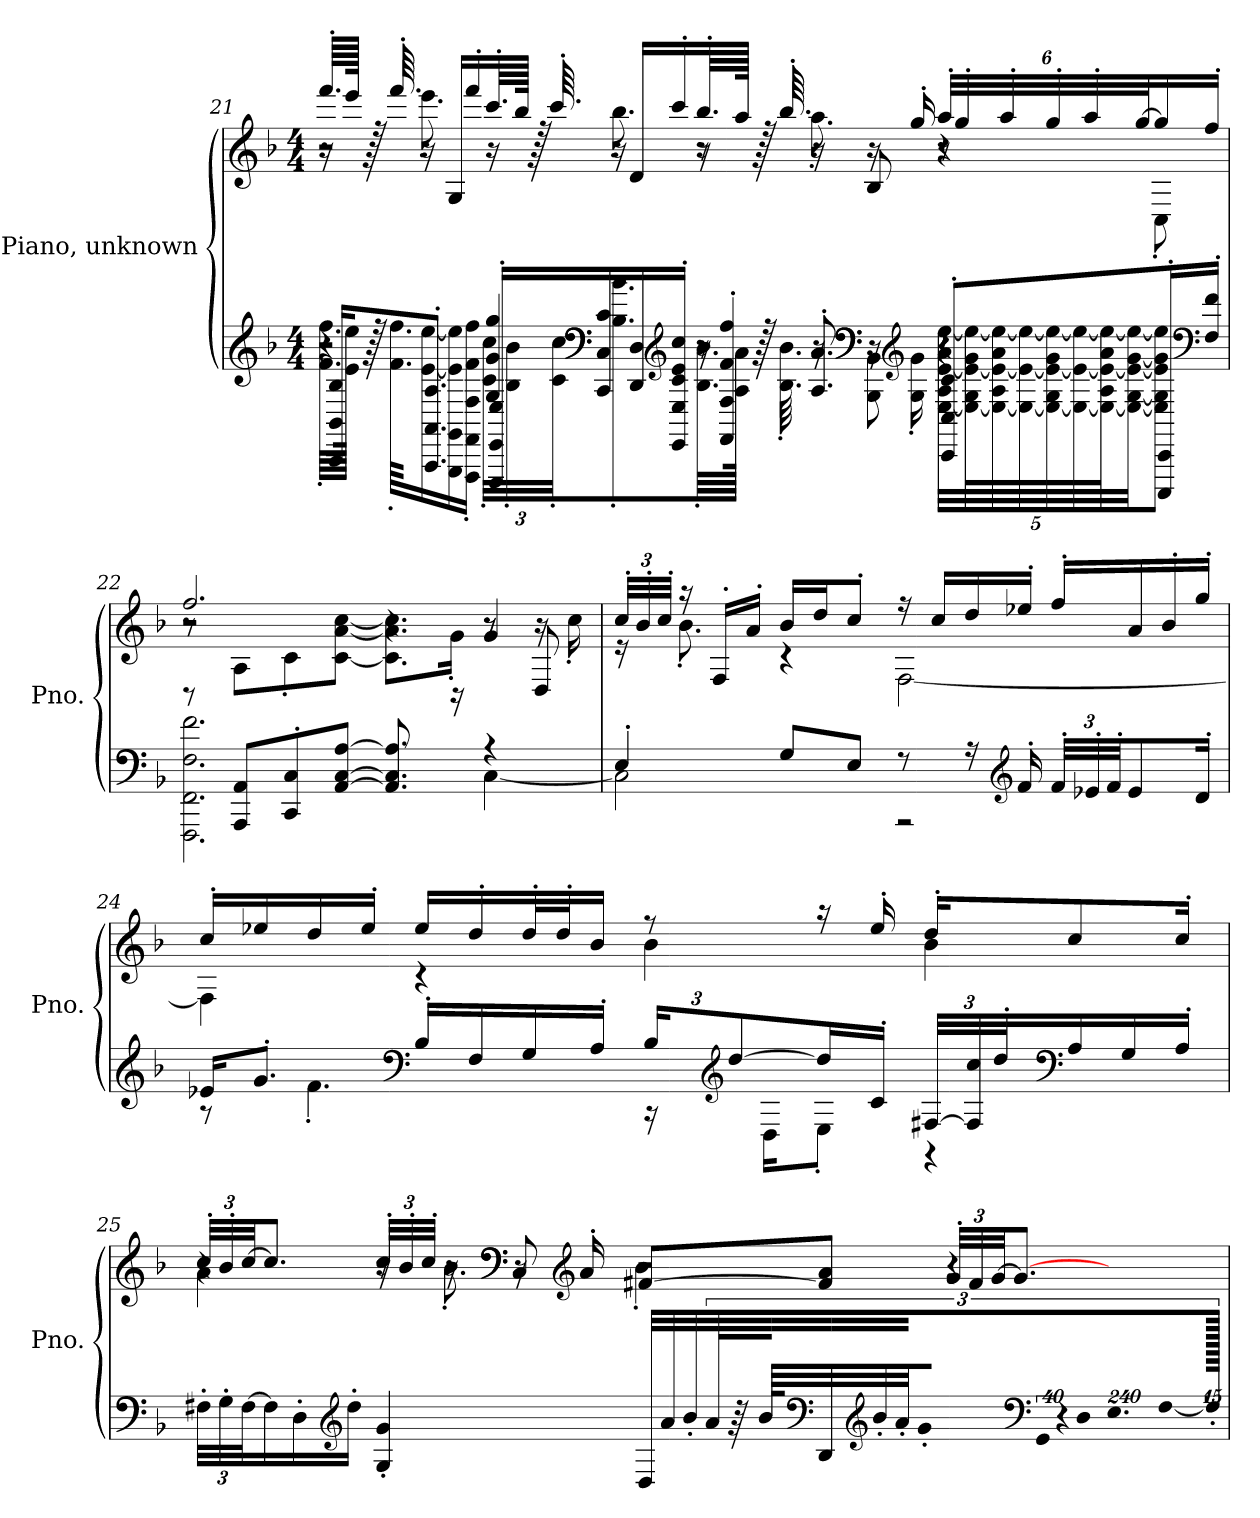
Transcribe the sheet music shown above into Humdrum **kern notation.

**kern	**kern
*part1	*part1
*staff2	*staff1
*I"Piano, unknown	*
*I'Pno.	*
!!LO:PB:g=z
*clefG2	*clefG2
*k[b-]	*k[b-]
*M4/4	*M4/4
=21	=21
*^	*^
*	*^	*	*^
*	*	*^	*	*	*
4r	64.f\' 64.ff\'LLLL	16BBB-/ 16BB-/ 16B-/KL	2r	64.fff'/LLLL	16r	2r
.	128e\ 128ee\JJJJk	.	.	128eee/JJJJk	.	.
.	128r	.	.	128r	.	.
.	64.f\' 64.ff\'KKLL	.	.	64.fff'/	.	.
.	[16e\ [16ee\	8.AAA/' 8.AA/' 8.A/'J	.	16r	8.eee'\	.
.	16GGG\ 16GG\ 16e\] 16ee\]	.	.	16G/LL	.	.
.	16FFF\' 16FF\' 16F\' 16f\' 16ff\'JJ	.	.	16fff'/	.	.
*	*Xbrackettup	*	*	*	*	*
4G/ 4g/ 4gg/	48c\' 48cc\'LLL	16EEE/' 16EE/' 16E/'LL	.	64.ccc'/LL	16r	.
.	48B-\' 48b-\'	.	.	.	.	.
.	.	.	.	128bb-/JJJJk	.	.
.	.	.	.	128r	.	.
.	.	.	.	64.ccc'/	.	.
.	48c\' 48cc\'JJ	.	.	.	.	.
*clefF4	*	*	*	*	*	*
.	8.B-\' 8.b-\'	16CC/ 16C/ 16c/	.	16r	8.bb-'\	.
.	.	16DD/ 16D/	.	16d/LL	.	.
*clefG2	*	*	*	*	*	*
.	.	16EE/' 16E/' 16c/' 16e/' 16cc/'JJ	.	16ccc'/	.	.
16r	64.B-\' 64.b-\'LLL	4FF/' 4F/' 4f/' 4ff/'	8r	64.bb-'/LL	16r	8r
.	128A\ 128a\JJJJk	.	.	128aa/JJJJk	.	.
.	128r	.	.	128r	.	.
.	64.B-\' 64.b-\'	.	.	64.bb-'/	.	.
8.A/' 8.a/'	16r	.	.	16r	8.aa'\	.
*clefF4	*	*	*	*	*	*
.	16r	.	8BBB-\ 8BB-\	16r	.	8B-/
*clefG2	*	*	*	*	*	*
.	16G\' 16g\'	.	.	16gg'/	.	.
*	*	*	*	*Xbrackettup	*	*
4r	[40E\ 40A\ [40e\ 40a\ [40ee\LLL	8CC/' 8C/' 8c/'L	4r	48aa'/LLL	8r	4r
.	.	.	.	48gg'/	.	.
.	80E\_ 80G\ 80e\_ 80g\ 80ee\_L	.	.	.	.	.
.	80E\_ 80A\ 80e\_ 80a\ 80ee\_	.	.	.	.	.
.	.	.	.	48aa'/	.	.
.	80E\_ 80e\_ 80ee\_	.	.	.	.	.
.	80E\_ 80G\ 80e\_ 80g\ 80ee\_	.	.	48gg'/	.	.
.	80E\_ 80e\_ 80ee\_	.	.	.	.	.
.	.	.	.	48aa'/	.	.
.	80E\_ 80A\ 80e\_ 80a\ 80ee\_J	.	.	.	.	.
.	40E\_ [40G\ 40e\_ [40g\ 40ee\_JJ	.	.	.	.	.
.	.	.	.	[48gg/J	.	.
.	8E\] 8G\] 8e\] 8g\] 8ee\]J	16CCC/' 16CC/'L	.	16gg/]	8C'\	.
*clefF4	*	*	*	*	*	*
.	.	16F/' 16f/'JJ	.	16ff'/JJ	.	.
*	*v	*v	*v	*	*	*
!!LO:LB:g=z	!!	!!
=22	=22	=22	=22	=22
8r	2.FFF\ 2.FF\ 2.F\ 2.f\	2.ff/	8r	2r
8AAA/ 8AA/L	.	.	8A\L	.
8CC/' 8C/'	.	.	8c'\	.
[8AA/ [8C/ [8A/J	.	.	[8c\ [8a\ [8cc\J	.
8.AA/] 8.C/] 8.A/]	.	.	8.c\] 8.a\] 8.cc\]L	4r
16r	.	.	16g'\Jk	.
4r	[4C\	4g/	8r	8r
.	.	.	16r	8D/
.	.	.	16cc'\	.
*	*	*	*v	*v
=23	=23	=23	=23
4E'/	2C\]	48cc'/LLL	16r
.	.	48b-'/	.
.	.	48cc'/JJJ	.
.	.	16r	8.b-'\
.	.	16F'/LL	.
.	.	16a'/JJ	.
8G/L	.	16b-/LL	4r
.	.	16dd/J	.
8E/J	.	8cc'/J	.
8r	2r	16r	[2F\
.	.	16cc/LL	.
16r	.	16dd/	.
*clefG2	*	*	*
16f'/	.	16ee-X'/JJ	.
48f'/LLL	.	16ff'/LL	.
48e-X'/	.	.	.
48f'/JJ	.	.	.
8e-/	.	16a/	.
.	.	16b-'/	.
16d'/Jk	.	16gg'/JJ	.
!!LO:LB:g=z	!!
=24	=24	=24	=24
16e-X/KL	8r	16cc'/LL	4F\]
8.g'/J	.	16ee-X/	.
.	4.f'\	16dd/	.
.	.	16ee-'/JJ	.
*clefF4	*	*	*
16B-'/LL	.	16ee-/LL	4r
16F/	.	16dd'/	.
16G/	.	32dd'/L	.
.	.	32dd'/J	.
16A'/JJ	.	16b-/JJ	.
24B-/KL	16r	8r	4b-\
*clefG2	*	*	*
[12dd/	.	.	.
.	16D\KL	.	.
16dd/L]	8E'\J	16r	.
16c'/JJ	.	16ee-'/	.
[48F#X/LLL	4r	16dd'/KL	4b-\
48F#/] 48cc/	.	.	.
48dd'/J	.	.	.
*clefF4	*	*	*
16A/	.	8cc/	.
16G/	.	.	.
16A'/JJ	.	16cc'/Jk	.
*v	*v	*	*
!!LO:LB:g=z
=25	=25	=25
*	*	*^
48F#X'\LLL	48cc'/LLL	4a\	4r
48G'\	48b-'/	.	.
[48F#\J	[48cc/JJ	.	.
16F#\]	8.cc/J]	.	.
16D'\	.	.	.
*clefG2	*	*	*
16dd'\JJ	.	.	.
4G/' 4g/'	48cc'/LLL	16r	8r
.	48b-'/	.	.
.	48cc'/JJJ	.	.
.	16r	8.b-'\	.
*	*clefF4	*	*
.	16r	.	8C/
*	*clefG2	*	*
.	16a'/	.	.
32D/LLL	[8f#X/L	4b-'\	2r
32a/	.	.	.
32b-'/	.	.	.
*brackettup	*	*	*
96a/JJJk	.	.	.
96r	.	.	.
96b-/KLLL	.	.	.
*clefF4	*	*	*
*Xbrackettup	*	*	*
48DD/	8f#/] 8a/J	.	.
*clefG2	*	*	*
48b-'/	.	.	.
48a'/J	.	.	.
16g'/JJ	.	.	.
*clefF4	*	*	*
*brackettup	*	*	*
!LO:N:vis=32	!	!	!
640%23GG/	48g'/LLL	4r	.
.	48f#/	.	.
!LO:N:vis=32	!	!	!
640%23r	.	.	.
.	[48g/JJ	.	.
.	8.g/J_	.	.
!LO:N:vis=16	!	!	!
1920%137D\LL	.	.	.
!LO:N:vis=32.	!	!	!
1920%103E\L	.	.	.
[320%17F#\JJ	.	.	.
1920F#'\]	1920ryy	1920ryy	1920ryy
*	*v	*v	*v
=	=
*-	*-
